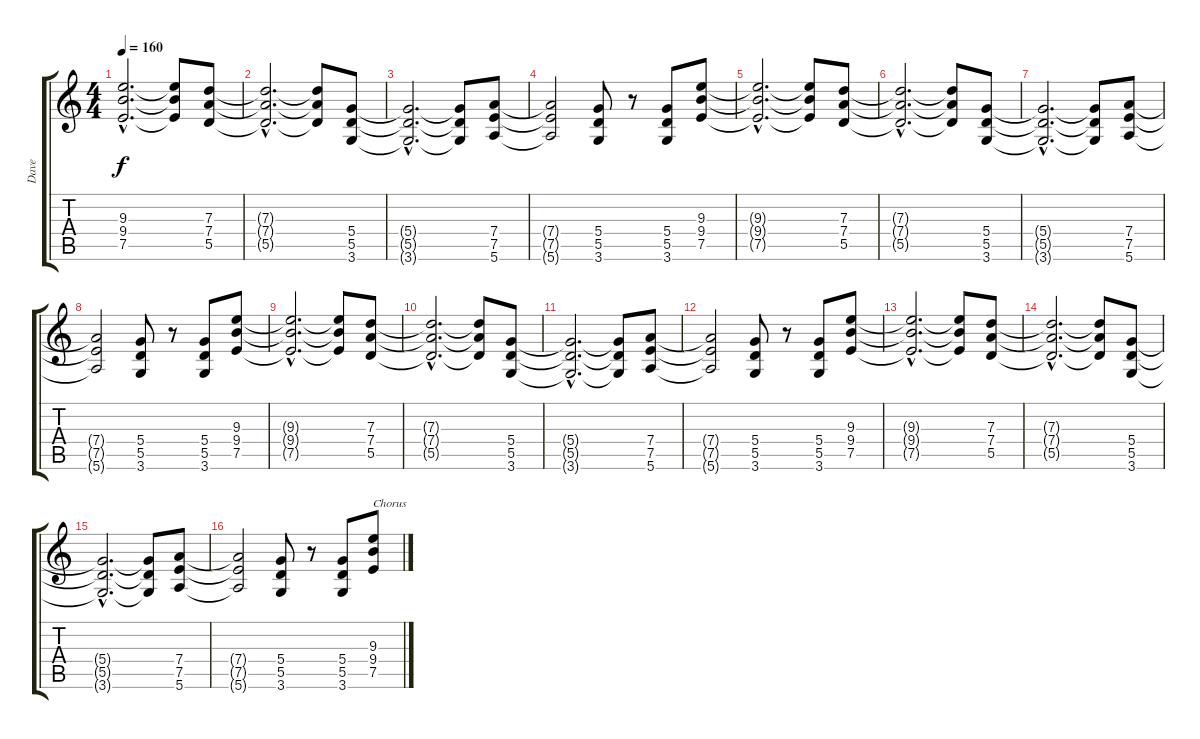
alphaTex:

\track ("Dave" "Dave") {instrument distortionguitar}
\staff {score tabs}
\tuning (E4 B3 G3 D3 A2 E2) {hide}
\ts (4 4)
\tempo 160
\clef g2
\ks c
(9.3{hac t} 9.4{hac t} 7.5{hac t}).2{d dy f} (9.3{t} 9.4{t} 7.5{t}).8 (7.3 7.4 5.5).8 |
(7.3{hac t} 7.4{hac t} 5.5{hac t}).2{d} (7.3{t} 7.4{t} 5.5{t}).8 (5.4 5.5 3.6).8 |
(5.4{hac t} 5.5{hac t} 3.6{hac t}).2{d} (5.4{t} 5.5{t} 3.6{t}).8 (7.4 7.5 5.6).8 |
(7.4{t} 7.5{t} 5.6{t}).2 (5.4 5.5 3.6).8 r.8 (5.4 5.5 3.6).8 (9.3 9.4 7.5).8 |
(9.3{hac t} 9.4{hac t} 7.5{hac t}).2{d} (9.3{t} 9.4{t} 7.5{t}).8 (7.3 7.4 5.5).8 |
(7.3{hac t} 7.4{hac t} 5.5{hac t}).2{d} (7.3{t} 7.4{t} 5.5{t}).8 (5.4 5.5 3.6).8 |
(5.4{hac t} 5.5{hac t} 3.6{hac t}).2{d} (5.4{t} 5.5{t} 3.6{t}).8 (7.4 7.5 5.6).8 |
(7.4{t} 7.5{t} 5.6{t}).2 (5.4 5.5 3.6).8 r.8 (5.4 5.5 3.6).8 (9.3 9.4 7.5).8 |
(9.3{hac t} 9.4{hac t} 7.5{hac t}).2{d} (9.3{t} 9.4{t} 7.5{t}).8 (7.3 7.4 5.5).8 |
(7.3{hac t} 7.4{hac t} 5.5{hac t}).2{d} (7.3{t} 7.4{t} 5.5{t}).8 (5.4 5.5 3.6).8 |
(5.4{hac t} 5.5{hac t} 3.6{hac t}).2{d} (5.4{t} 5.5{t} 3.6{t}).8 (7.4 7.5 5.6).8 |
(7.4{t} 7.5{t} 5.6{t}).2 (5.4 5.5 3.6).8 r.8 (5.4 5.5 3.6).8 (9.3 9.4 7.5).8 |
(9.3{hac t} 9.4{hac t} 7.5{hac t}).2{d} (9.3{t} 9.4{t} 7.5{t}).8 (7.3 7.4 5.5).8 |
(7.3{hac t} 7.4{hac t} 5.5{hac t}).2{d} (7.3{t} 7.4{t} 5.5{t}).8 (5.4 5.5 3.6).8 |
(5.4{hac t} 5.5{hac t} 3.6{hac t}).2{d} (5.4{t} 5.5{t} 3.6{t}).8 (7.4 7.5 5.6).8 |
(7.4{t} 7.5{t} 5.6{t}).2 (5.4 5.5 3.6).8 r.8 (5.4 5.5 3.6).8 (9.3 9.4 7.5).8{txt "Chorus"}
